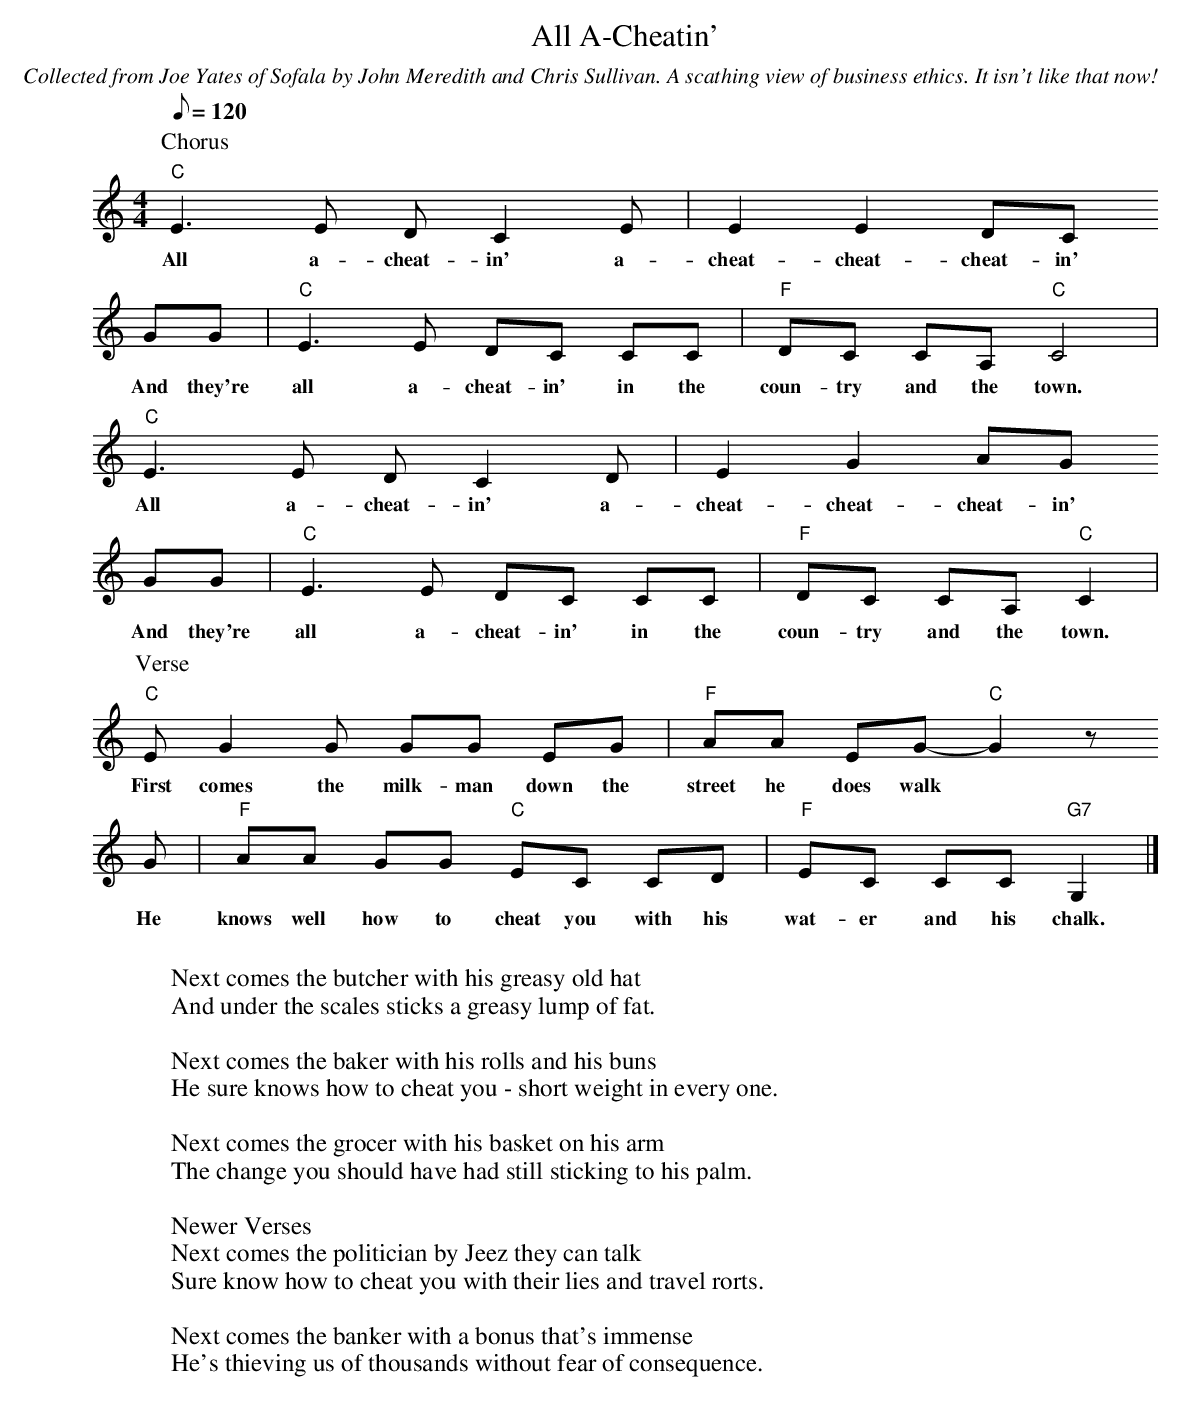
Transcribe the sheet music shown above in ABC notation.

X:1
T:All A-Cheatin'
C:Collected from Joe Yates of Sofala by John Meredith and Chris Sullivan. A scathing view of business ethics. It isn't like that now!
M:4/4
L:1/8
Q:120
K:C
P:Chorus
"C"E3E DC2 E|E2 E2 DC
w:All a-cheat-in' a-cheat-cheat-cheat-in'
GG|"C"E3E DC CC|"F"DC CA,  "C"C4|
w:And they're all a-cheat-in' in the coun-try and the town.
"C"E3E DC2 D|E2 G2 AG
w:All a-cheat-in' a-cheat-cheat-cheat-in'
GG|"C"E3E DC CC|"F"DC CA,"C"C2|
w:And they're all a-cheat-in' in the coun-try and the town.
P:Verse
"C"EG2G GG EG |"F"AA EG- "C"G2z
w:First comes the milk-man down the street he does walk
G|"F"AA GG "C"EC CD|"F"EC CC  "G7"G,2|]
w:He knows well how to cheat you with his wat-er and his chalk.
W:
W:Next comes the butcher with his greasy old hat
W:And under the scales sticks a greasy lump of fat.
W:
W:Next comes the baker with his rolls and his buns
W:He sure knows how to cheat you - short weight in every one.
W:
W:Next comes the grocer with his basket on his arm
W:The change you should have had still sticking to his palm.
W:
W:Newer Verses
W:Next comes the politician by Jeez they can talk
W:Sure know how to cheat you with their lies and travel rorts.
W:
W:Next comes the banker with a bonus that's immense
W:He's thieving us of thousands without fear of consequence.
